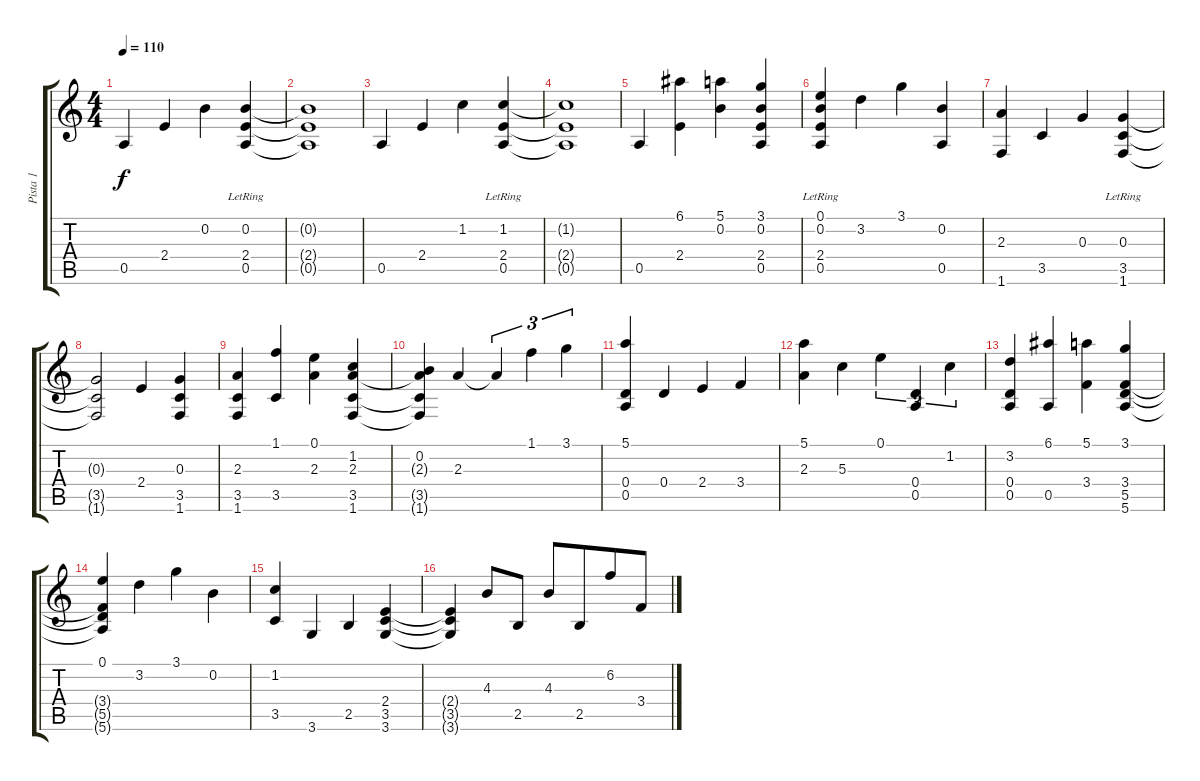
\track ("Pista 1" "Pista 1") {instrument acousticguitarsteel}
\staff {score tabs}
\tuning (E4 B3 G3 D3 A2 E2) {hide}
\ts (4 4)
\tempo 110
\clef g2
\ks c
0.5.4{dy f} 2.4.4 0.2.4 (0.2 2.4 0.5{lr}).4 |
(0.2{t} 2.4{t} 0.5{t}).1 |
0.5.4 2.4.4 1.2.4 (1.2 2.4 0.5{lr}).4 |
(1.2{t} 2.4{t} 0.5{t}).1 |
0.5.4 (6.1 2.4).4 (5.1 0.2).4 (3.1 0.2 2.4 0.5).4 |
(0.1 0.2 2.4 0.5{lr}).4 3.2.4 3.1.4 (0.2 0.5).4 |
(2.3 1.6).4 3.5.4 0.3.4 (0.3 3.5{lr} 1.6).4 |
(0.3{t} 3.5{t} 1.6{t}).2 2.4.4 (0.3 3.5 1.6).4 |
(2.3 3.5 1.6).4 (1.1 3.5).4 (0.1 2.3).4 (1.2 2.3 3.5 1.6).4 |
(0.2 2.3{t} 3.5{t} 1.6{t}).4 2.3.4 2.3{t}.4{tu (3 2)} 1.1.4{tu (3 2)} 3.1.4{tu (3 2)} |
(5.1 0.4 0.5).4 0.4.4 2.4.4 3.4.4 |
(5.1 2.3).4 5.3.4 0.1.4{tu (3 2)} (0.4 0.5).4{tu (3 2)} 1.2.4{tu (3 2)} |
(3.2 0.4 0.5).4 (6.1 0.5).4 (5.1 3.4).4 (3.1 3.4 5.5 5.6).4 |
(0.1 3.4{t} 5.5{t} 5.6{t}).4 3.2.4 3.1.4 0.2.4 |
(1.2 3.5).4 3.6.4 2.5.4 (2.4 3.5 3.6).4 |
(2.4{t} 3.5{t} 3.6{t}).4 4.3.8 2.5.8 4.3.8{beam merge} 2.5.8{beam merge} 6.2.8{beam merge} 3.4.8
